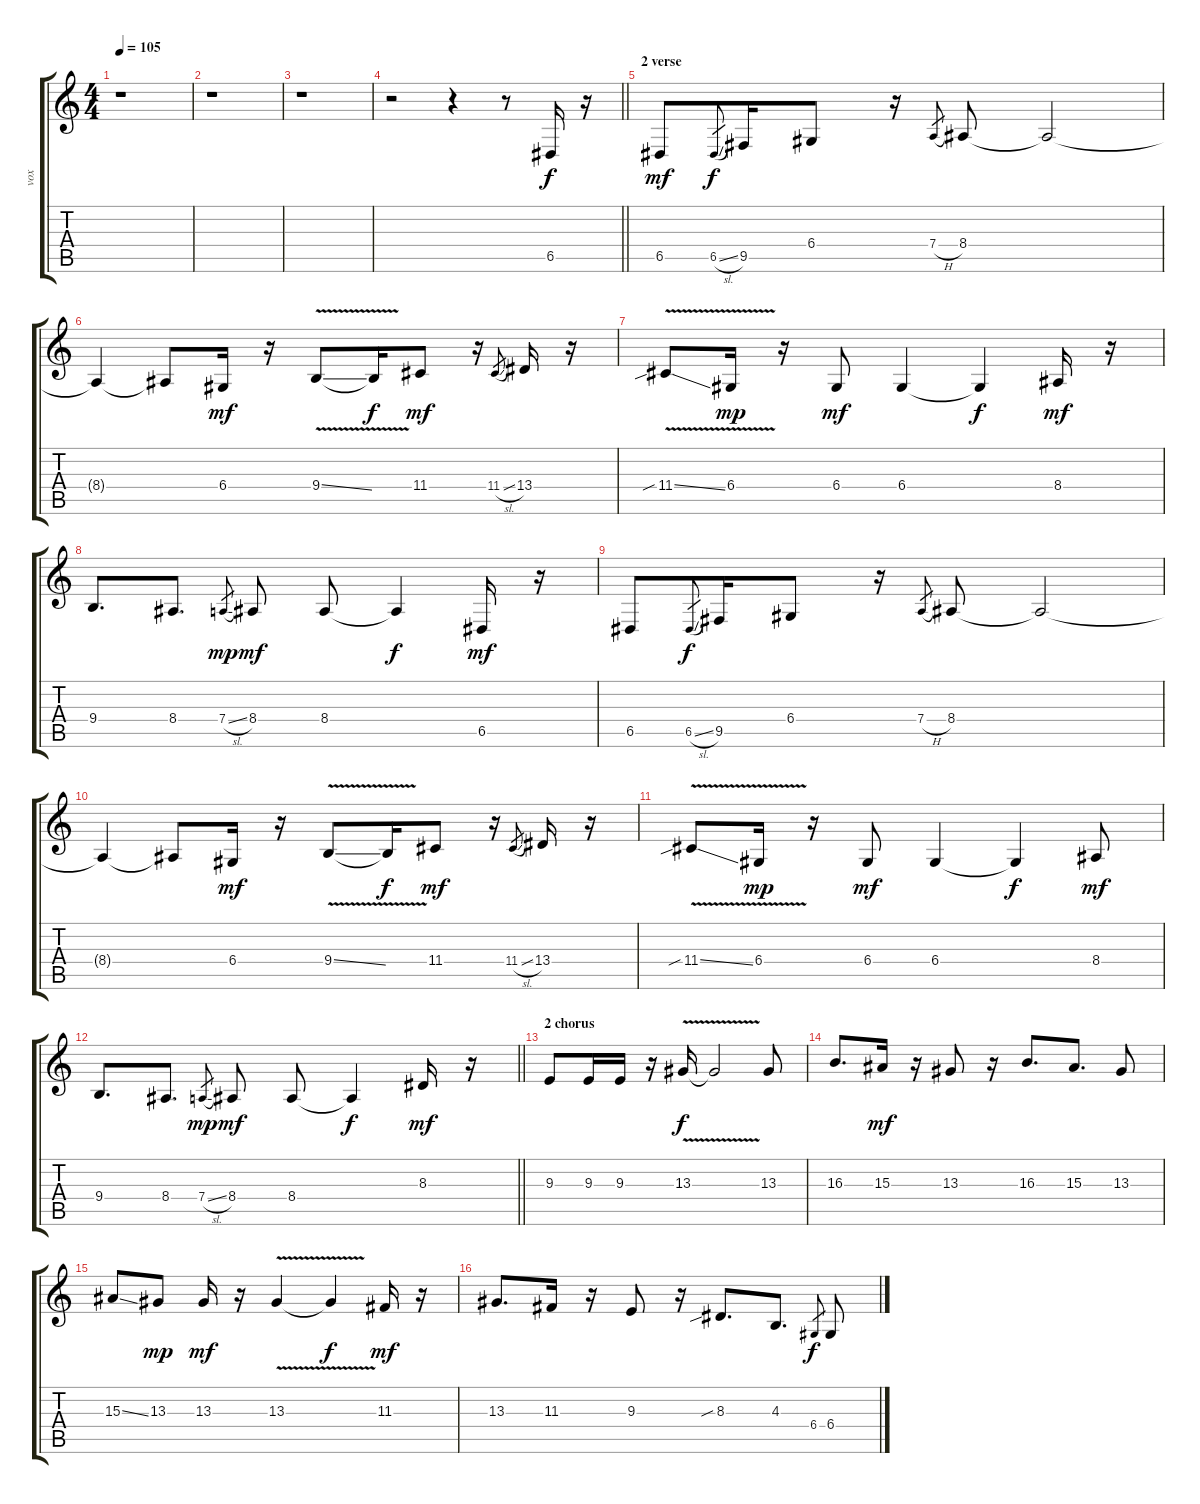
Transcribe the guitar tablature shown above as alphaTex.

\track ("vox" "vox") {mute instrument clarinet}
\staff {score tabs}
\tuning (E4 B3 G3 D3 A2 E2) {hide}
\ts (4 4)
\tempo 105
\clef g2
\ks c
r.1{dy mf} |
r.1 |
r.1 |
\barLineRight lightlight
r.2 r.4 r.8 6.5.16{dy f} r.16 |
\section ("" "2 verse")
6.5.8{dy mf} 6.5{sl}.8{gr dy f} 9.5.16 6.4.8 r.16 7.4{h}.8{gr} 8.4.8 8.4{t}.2 |
8.4{t}.4 8.4{t}.8 6.4.16{dy mf} r.16 9.4{v ss}.8 9.4{t}.16{dy f} 11.4.8{dy mf} r.16 11.4{sl}.8{gr} 13.4.16 r.16 |
11.4{v sib ss}.8 6.4{v}.16{dy mp} r.16 6.4.8{dy mf} 6.4.4 6.4{t}.4{dy f} 8.4.16{dy mf} r.16 |
9.4.8{d} 8.4.8{d} 7.4{sl}.8{gr dy mp} 8.4.8{dy mf} 8.4.8 8.4{t}.4{dy f} 6.5.16{dy mf} r.16 |
6.5.8 6.5{sl}.8{gr dy f} 9.5.16 6.4.8 r.16 7.4{h}.8{gr} 8.4.8 8.4{t}.2 |
8.4{t}.4 8.4{t}.8 6.4.16{dy mf} r.16 9.4{v ss}.8 9.4{t}.16{dy f} 11.4.8{dy mf} r.16 11.4{sl}.8{gr} 13.4.16 r.16 |
11.4{v sib ss}.8 6.4{v}.16{dy mp} r.16 6.4.8{dy mf} 6.4.4 6.4{t}.4{dy f} 8.4.8{dy mf} |
\barLineRight lightlight
9.4.8{d} 8.4.8{d} 7.4{sl}.8{gr dy mp} 8.4.8{dy mf} 8.4.8 8.4{t}.4{dy f} 8.3.16{dy mf} r.16 |
\section ("" "2 chorus")
9.3.8 9.3.16 9.3.16 r.16 13.3{v}.16{dy f} 13.3{t}.2 13.3.8 |
16.3.8{d} 15.3.16{dy mf} r.16 13.3.8 r.16 16.3.8{d} 15.3.8{d} 13.3.8 |
15.3{ss}.8 13.3.8{dy mp} 13.3.16{dy mf} r.16 13.3{v}.4 13.3{t}.4{dy f} 11.3.16{dy mf} r.16 |
13.3.8{d} 11.3.16 r.16 9.3.8 r.16 8.3{sib}.8{d} 4.3.8{d} 6.4.8{gr dy f} 6.4.8
